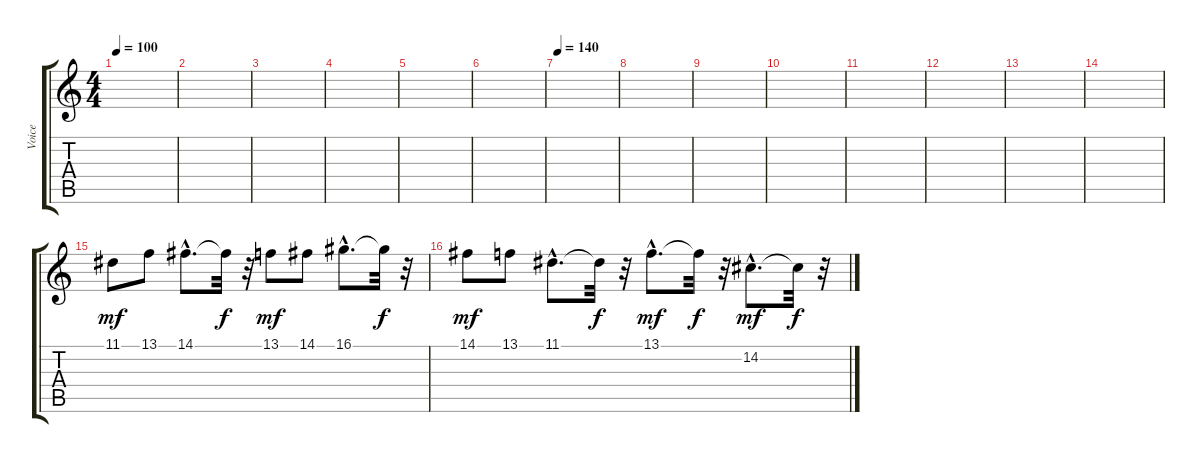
\track ("Voice" "Voice") {instrument lead4chiff}
\staff {score tabs}
\tuning (E4 B3 G3 D3 A2 E2) {hide}
\ts (4 4)
\tempo 100
\clef g2
\ks c
|
|
|
|
|
|
\tempo 140
|
|
|
|
|
|
|
|
11.1.8{dy mf} 13.1.8 14.1{hac}.8{d} 14.1{t}.32{dy f} r.32 13.1.8{dy mf} 14.1.8 16.1{hac}.8{d} 16.1{t}.32{dy f} r.32 |
14.1.8{dy mf} 13.1.8 11.1{hac}.8{d} 11.1{t}.32{dy f} r.32 13.1{hac}.8{d dy mf} 13.1{t}.32{dy f} r.32 14.2{hac}.8{d dy mf} 14.2{t}.32{dy f} r.32
